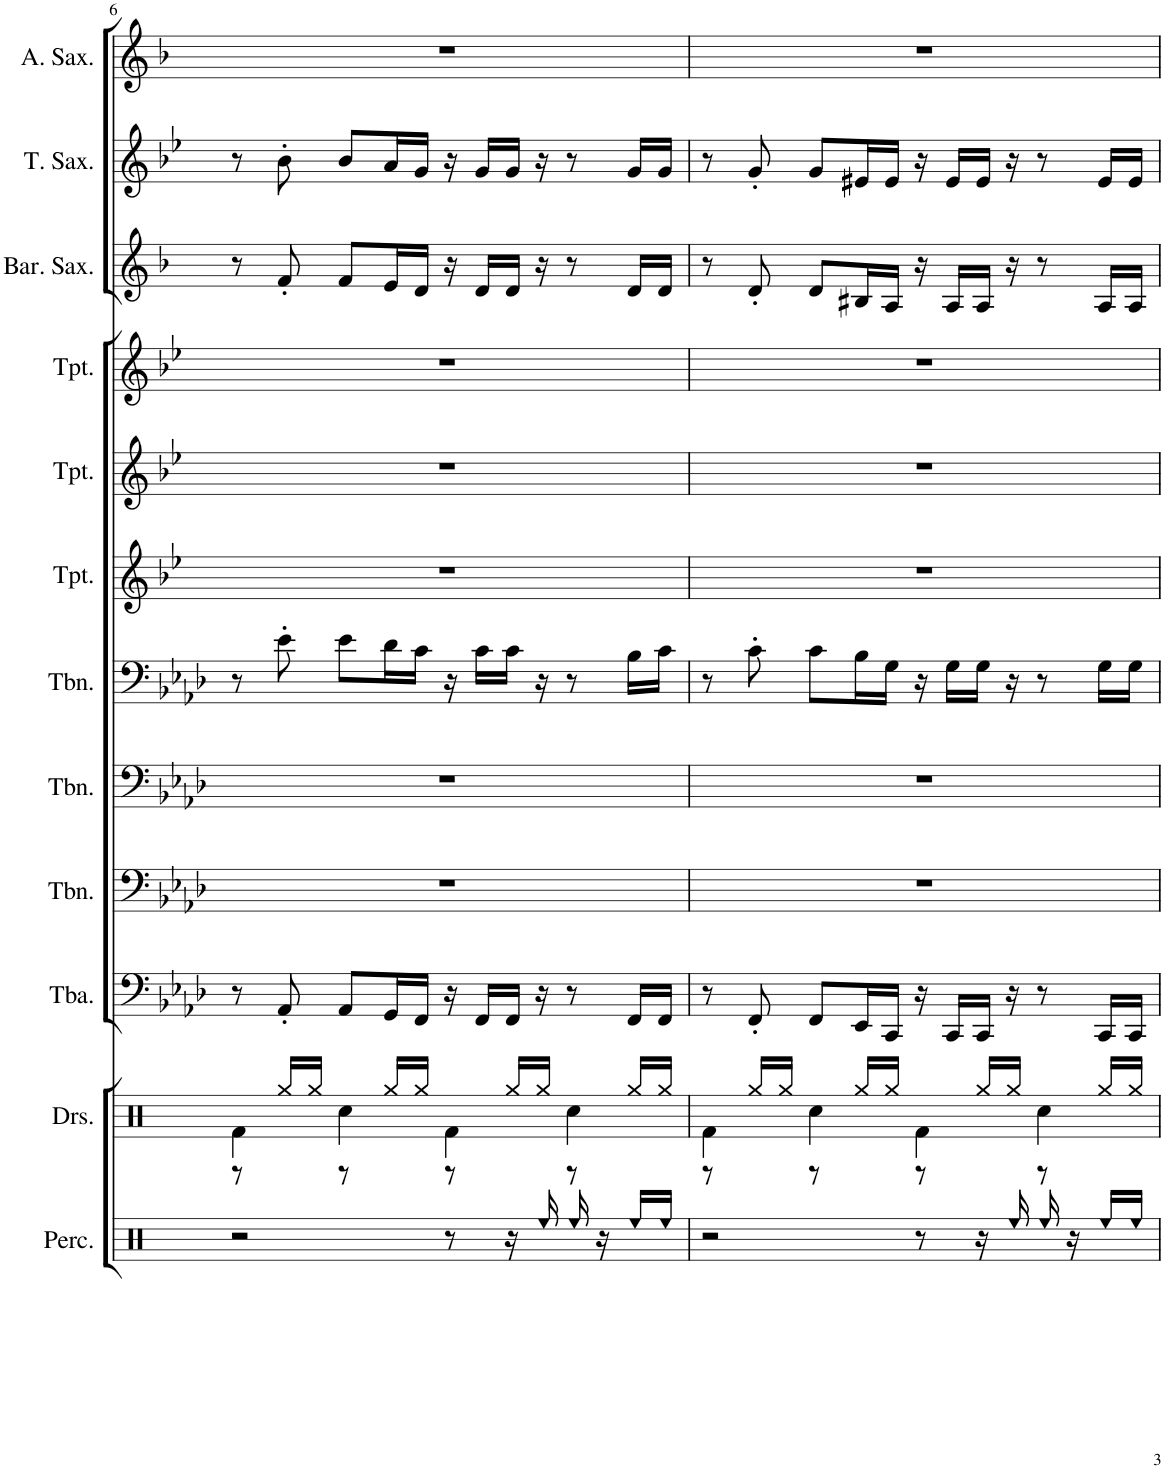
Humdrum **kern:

**kern	**kern	**kern	**kern	**kern	**kern	**kern	**kern	**kern	**kern	**kern	**kern
*part12	*part11	*part10	*part9	*part8	*part7	*part6	*part5	*part4	*part3	*part2	*part1
*staff12	*staff11	*staff10	*staff9	*staff8	*staff7	*staff6	*staff5	*staff4	*staff3	*staff2	*staff1
*I"Percussion	*I"Drumset	*I"Tuba	*I"Trombone	*I"Trombone	*I"Trombone	*I"Trumpet	*I"Trumpet	*I"Trumpet	*I"Baritone Saxophone	*I"Tenor Saxophone	*I"Alto Saxophone
*I'Perc.	*I'Drs.	*I'Tba.	*I'Tbn.	*I'Tbn.	*I'Tbn.	*I'Tpt.	*I'Tpt.	*I'Tpt.	*I'Bar. Sax.	*I'T. Sax.	*I'A. Sax.
!!LO:PB:g=z
*clefX	*clefX	*clefF4	*clefF4	*clefF4	*clefF4	*clefG2	*clefG2	*clefG2	*clefG2	*clefG2	*clefG2
*	*	*	*	*	*	*Trd1c2	*Trd1c2	*Trd1c2	*Trd12c21	*Trd8c14	*Trd5c9
*k[]	*k[]	*k[b-e-a-d-]	*k[b-e-a-d-]	*k[b-e-a-d-]	*k[b-e-a-d-]	*k[b-e-]	*k[b-e-]	*k[b-e-]	*k[b-]	*k[b-e-]	*k[b-]
*M4/4	*M4/4	*M4/4	*M4/4	*M4/4	*M4/4	*M4/4	*M4/4	*M4/4	*M4/4	*M4/4	*M4/4
=6	=6	=6	=6	=6	=6	=6	=6	=6	=6	=6	=6
*	*^	*	*	*	*	*	*	*	*	*	*
2r	4Rf\	8r	8r	1r	1r	8r	1r	1r	1r	8r	8r	1r
.	.	16Rgg/LL	8AA-'/	.	.	8e-'\	.	.	.	8f'/	8b-'\	.
.	.	16Rgg/JJ	.	.	.	.	.	.	.	.	.	.
.	4Rcc\	8r	8AA-/L	.	.	8e-\L	.	.	.	8f/L	8b-/L	.
.	.	16Rgg/LL	16GG/L	.	.	16d-\L	.	.	.	16e/L	16a/L	.
.	.	16Rgg/JJ	16FF/JJ	.	.	16c\JJ	.	.	.	16d/JJ	16g/JJ	.
8r	4Rf\	8r	16r	.	.	16r	.	.	.	16r	16r	.
.	.	.	16FF/LL	.	.	16c\LL	.	.	.	16d/LL	16g/LL	.
16r	.	16Rgg/LL	16FF/JJ	.	.	16c\JJ	.	.	.	16d/JJ	16g/JJ	.
16Ree/	.	16Rgg/JJ	16r	.	.	16r	.	.	.	16r	16r	.
16Ree/	4Rcc\	8r	8r	.	.	8r	.	.	.	8r	8r	.
16r	.	.	.	.	.	.	.	.	.	.	.	.
16Ree/LL	.	16Rgg/LL	16FF/LL	.	.	16B-\LL	.	.	.	16d/LL	16g/LL	.
16Ree/JJ	.	16Rgg/JJ	16FF/JJ	.	.	16c\JJ	.	.	.	16d/JJ	16g/JJ	.
=7	=7	=7	=7	=7	=7	=7	=7	=7	=7	=7	=7	=7
2r	4Rf\	8r	8r	1r	1r	8r	1r	1r	1r	8r	8r	1r
.	.	16Rgg/LL	8FF'/	.	.	8c'\	.	.	.	8d'/	8g'/	.
.	.	16Rgg/JJ	.	.	.	.	.	.	.	.	.	.
.	4Rcc\	8r	8FF/L	.	.	8c\L	.	.	.	8d/L	8g/L	.
.	.	16Rgg/LL	16EE-/L	.	.	16B-\L	.	.	.	16B#X/L	16e#X/L	.
.	.	16Rgg/JJ	16CC/JJ	.	.	16G\JJ	.	.	.	16A/JJ	16e#/JJ	.
8r	4Rf\	8r	16r	.	.	16r	.	.	.	16r	16r	.
.	.	.	16CC/LL	.	.	16G\LL	.	.	.	16A/LL	16e#/LL	.
16r	.	16Rgg/LL	16CC/JJ	.	.	16G\JJ	.	.	.	16A/JJ	16e#/JJ	.
16Ree/	.	16Rgg/JJ	16r	.	.	16r	.	.	.	16r	16r	.
16Ree/	4Rcc\	8r	8r	.	.	8r	.	.	.	8r	8r	.
16r	.	.	.	.	.	.	.	.	.	.	.	.
16Ree/LL	.	16Rgg/LL	16CC/LL	.	.	16G\LL	.	.	.	16A/LL	16e#/LL	.
16Ree/JJ	.	16Rgg/JJ	16CC/JJ	.	.	16G\JJ	.	.	.	16A/JJ	16e#/JJ	.
*	*v	*v	*	*	*	*	*	*	*	*	*	*
=	=	=	=	=	=	=	=	=	=	=	=
*-	*-	*-	*-	*-	*-	*-	*-	*-	*-	*-	*-
